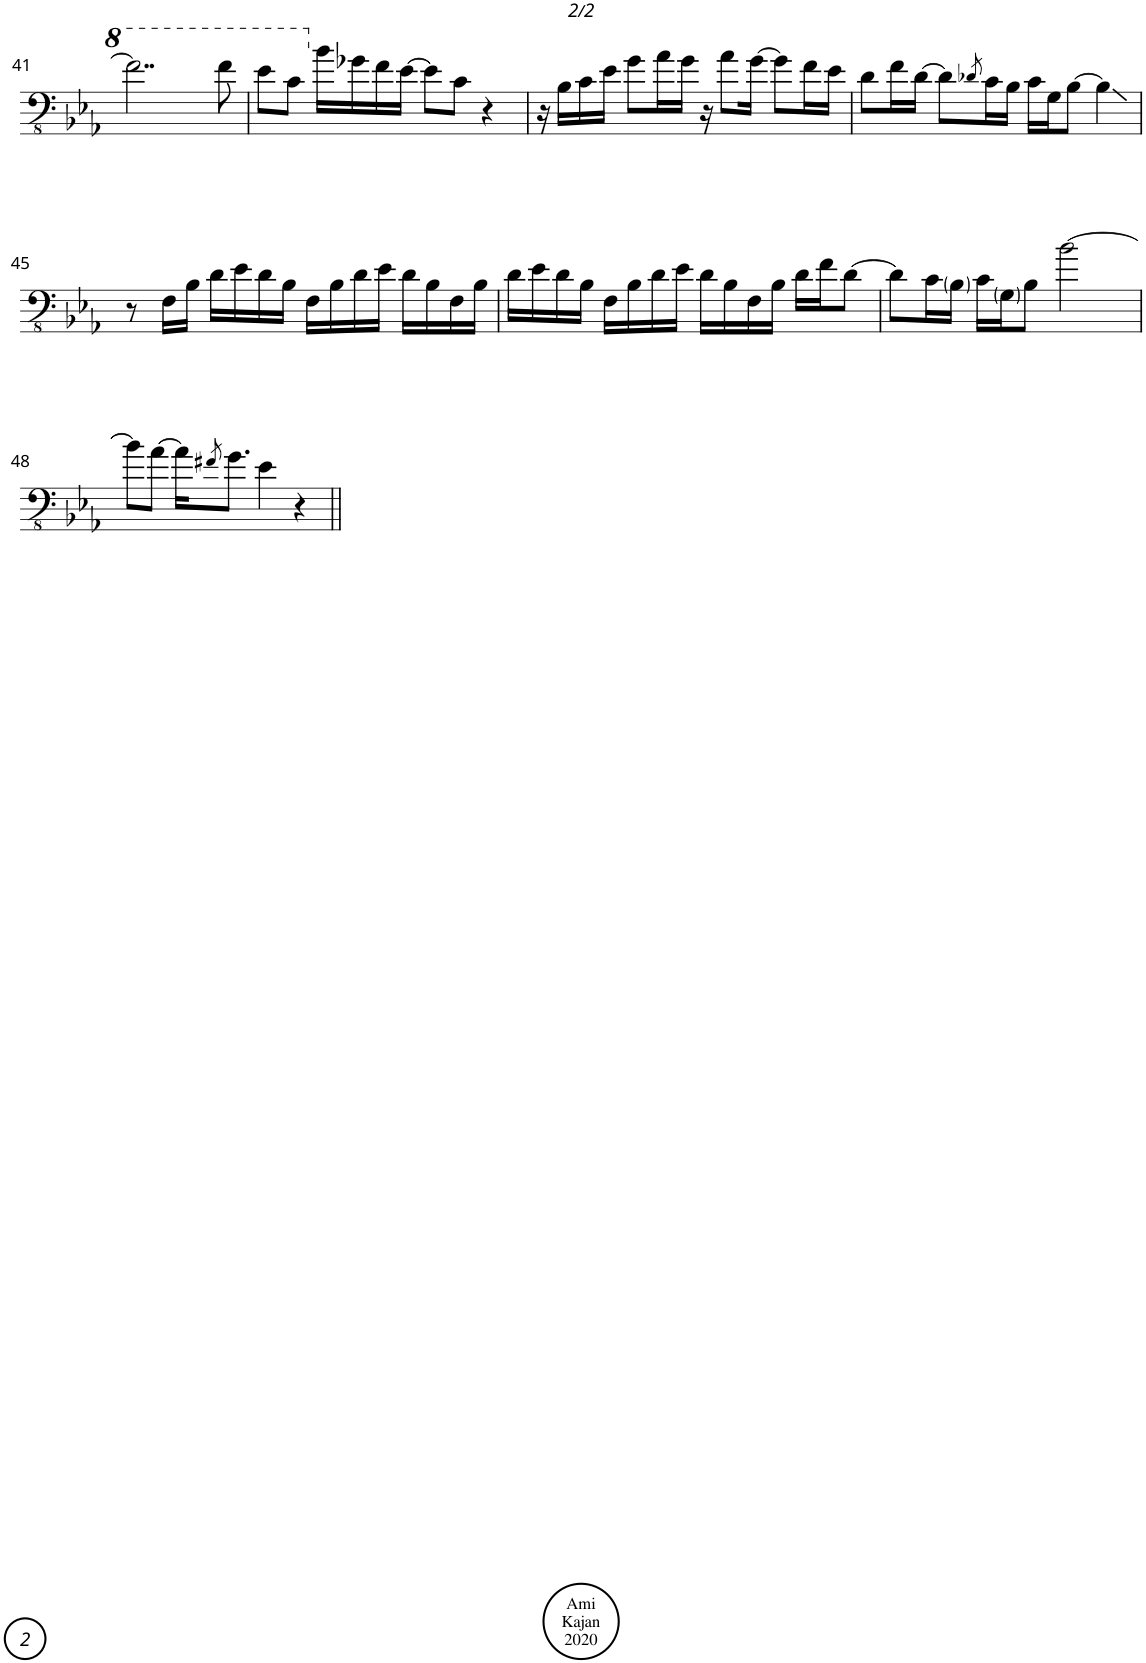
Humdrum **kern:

**kern
*part1
*staff1
*I"Acoustic Bass
*I'Bass
!!LO:PB:g=z
*clefFv4
*k[b-e-a-]
*M4/4
*met(c)
=41
2..f\]
8f\
=42
8e-\L
8c\J
16B-\LL
16G-X\
16F\
[16E-\JJ
8E-\L]
8C\J
4r
=43
16r
16BB-\LL
16C\
16E-\JJ
8G\L
16A-\L
16G\JJ
16r
8A-\L
[16G\Jk
8G\L]
16F\L
16E-\JJ
=44
8D\L
16F\L
[16D\JJ
8D\L]
8qD-X/
16C\L
16BB-\JJ
16C\LL
16GG\J
[8BB-\J
4BB-\]
!!LO:LB:g=z
=45
8r
16FF\LL
16BB-\JJ
16D\LL
16E-\
16D\
16BB-\JJ
16FF\LL
16BB-\
16D\
16E-\JJ
16D\LL
16BB-\
16FF\
16BB-\JJ
=46
16D\LL
16E-\
16D\
16BB-\JJ
16FF\LL
16BB-\
16D\
16E-\JJ
16D\LL
16BB-\
16FF\
16BB-\JJ
16D\LL
16F\J
[8D\J
=47
8D\L]
16C\L
16BB-\JJ
16C\LL
16GG\J
8BB-\J
[2B-\
!!LO:LB:g=z
=48
8B-\L]
[8A-\J
16A-\KL]
8qF#X/
8.G\J
4E-\
4r
=||
*-
